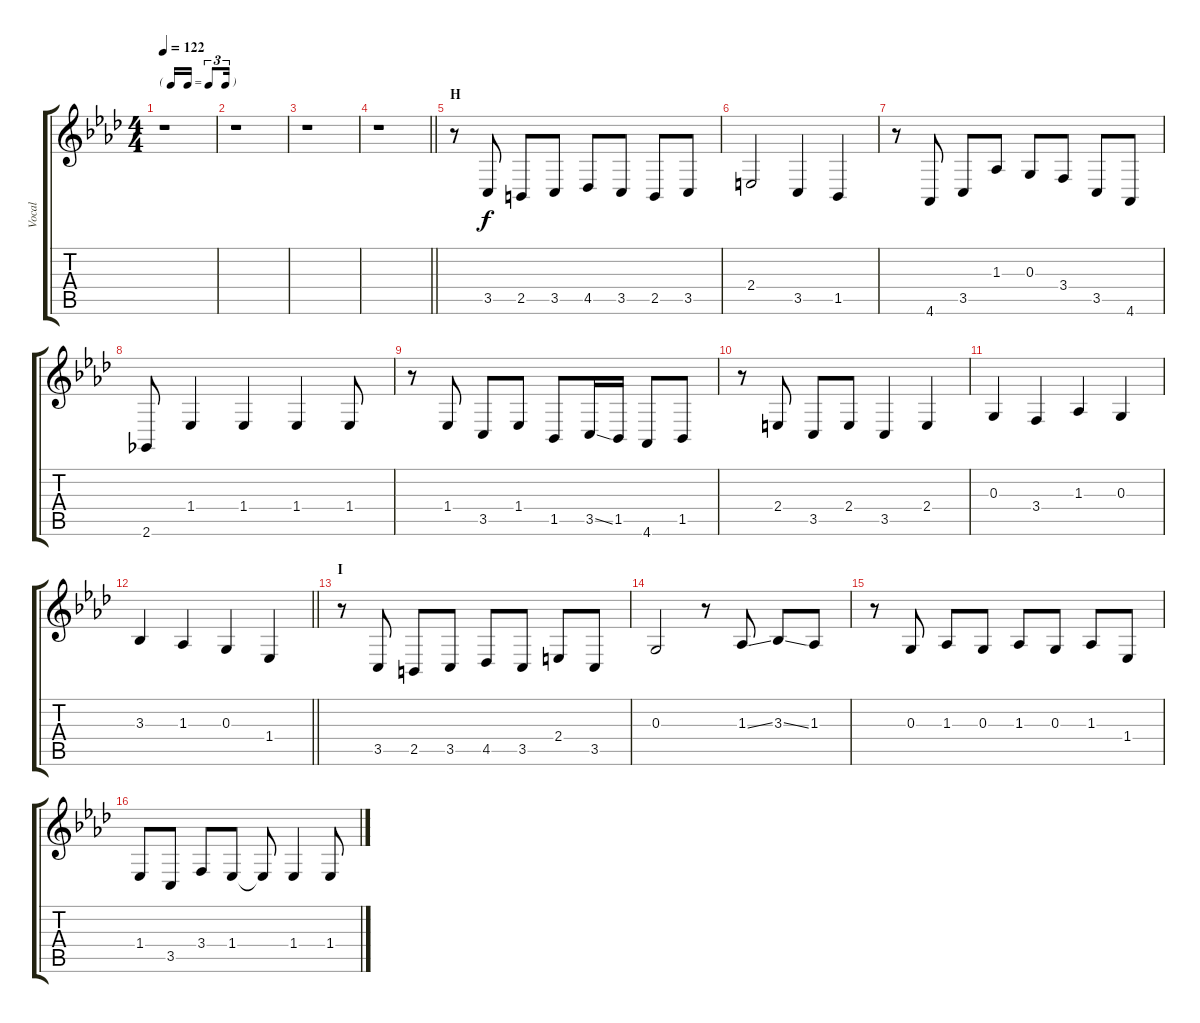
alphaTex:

\track ("Vocal" "Vocal") {instrument churchorgan}
\staff {score tabs}
\tuning (E4 B3 G3 D3 A2 E2) {hide}
\ts (4 4)
\tf triplet16th
\tempo 122
\clef g2
\ks ab
r.1{dy f} |
r.1 |
r.1 |
\barLineRight lightlight
r.1 |
\section ("" "H")
r.8 3.5.8 2.5.8 3.5.8 4.5.8 3.5.8 2.5.8 3.5.8 |
2.4.2 3.5.4 1.5.4 |
r.8 4.6.8 3.5.8 1.3.8 0.3.8 3.4.8 3.5.8 4.6.8 |
2.6.8 1.4.4 1.4.4 1.4.4 1.4.8 |
r.8 1.4.8 3.5.8 1.4.8 1.5.8 3.5{ss}.16 1.5.16 4.6.8 1.5.8 |
r.8 2.4.8 3.5.8 2.4.8 3.5.4 2.4.4 |
0.3.4 3.4.4 1.3.4 0.3.4 |
\barLineRight lightlight
3.3.4 1.3.4 0.3.4 1.4.4 |
\section ("" "I")
r.8 3.5.8 2.5.8 3.5.8 4.5.8 3.5.8 2.4.8 3.5.8 |
0.3.2 r.8 1.3{ss}.8 3.3{ss}.8 1.3.8 |
r.8 0.3.8 1.3.8 0.3.8 1.3.8 0.3.8 1.3.8 1.4.8 |
1.4.8 3.5.8 3.4.8 1.4.8 1.4{t}.8 1.4.4 1.4.8
